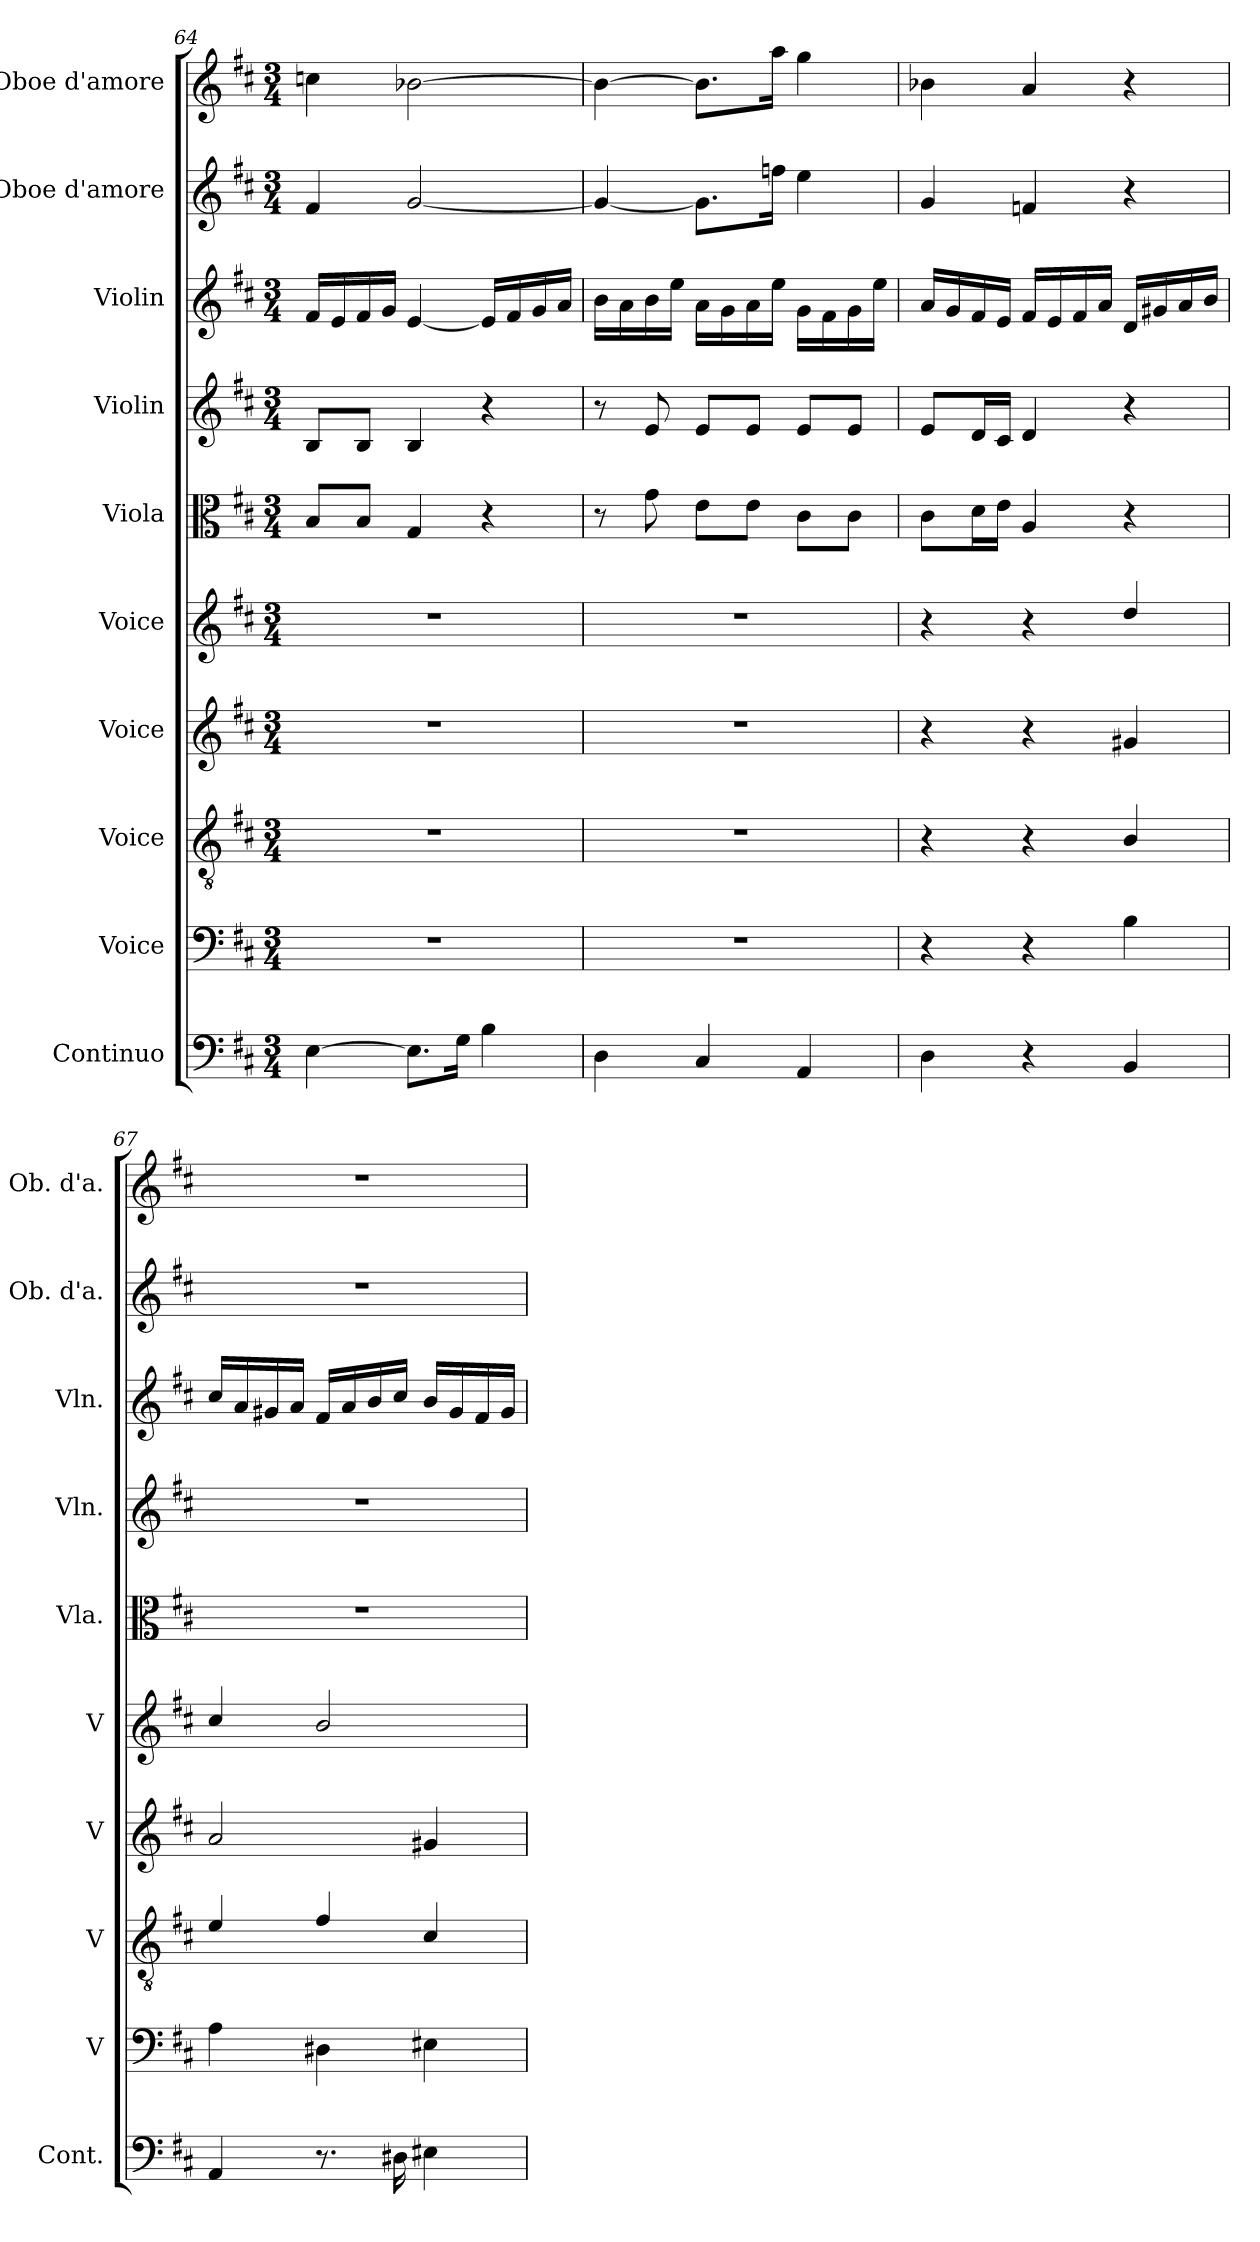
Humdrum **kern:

**kern	**kern	**kern	**kern	**kern	**kern	**kern	**kern	**kern	**kern
*part10	*part9	*part8	*part7	*part6	*part5	*part4	*part3	*part2	*part1
*staff10	*staff9	*staff8	*staff7	*staff6	*staff5	*staff4	*staff3	*staff2	*staff1
*I"Continuo	*I"Voice	*I"Voice	*I"Voice	*I"Voice	*I"Viola	*I"Violin	*I"Violin	*I"Oboe d'amore	*I"Oboe d'amore
*I'Cont.	*I'V	*I'V	*I'V	*I'V	*I'Vla.	*I'Vln.	*I'Vln.	*I'Ob. d'a.	*I'Ob. d'a.
*clefF4	*clefF4	*clefGv2	*clefG2	*clefG2	*clefC3	*clefG2	*clefG2	*clefG2	*clefG2
*ITrd7c12	*	*	*	*	*	*	*	*ITrd2c3	*ITrd2c3
*k[f#c#]	*k[f#c#]	*k[f#c#]	*k[f#c#]	*k[f#c#]	*k[f#c#]	*k[f#c#]	*k[f#c#]	*k[f#c#g#d#a#]	*k[f#c#g#d#a#]
*M3/4	*M3/4	*M3/4	*M3/4	*M3/4	*M3/4	*M3/4	*M3/4	*M3/4	*M3/4
=64	=64	=64	=64	=64	=64	=64	=64	=64	=64
[4EE\	2.r	2.r	2.r	2.r	8B/L	8B/L	16f#/LL	4d#/	4an\
.	.	.	.	.	.	.	16e/	.	.
.	.	.	.	.	8B/J	8B/J	16f#/	.	.
.	.	.	.	.	.	.	16g/JJ	.	.
8.EE\L]	.	.	.	.	4G/	4B/	[4e/	[2e/	[2gn\
16GG\Jk	.	.	.	.	.	.	.	.	.
4BB\	.	.	.	.	4r	4r	16e/LL]	.	.
.	.	.	.	.	.	.	16f#/	.	.
.	.	.	.	.	.	.	16g/	.	.
.	.	.	.	.	.	.	16a/JJ	.	.
!!LO:PB:g=z
=65	=65	=65	=65	=65	=65	=65	=65	=65	=65
4DD\	2.r	2.r	2.r	2.r	8r	8r	16b\LL	4e/_	4g\_
.	.	.	.	.	.	.	16a\	.	.
.	.	.	.	.	8g\	8e/	16b\	.	.
.	.	.	.	.	.	.	16ee\JJ	.	.
4CC#/	.	.	.	.	8e\L	8e/L	16a\LL	8.e\L]	8.g\L]
.	.	.	.	.	.	.	16g\	.	.
.	.	.	.	.	8e\J	8e/J	16a\	.	.
.	.	.	.	.	.	.	16ee\JJ	16ddn\Jk	16ff#\Jk
4AAA/	.	.	.	.	8c#\L	8e/L	16g\LL	4cc#\	4ee\
.	.	.	.	.	.	.	16f#\	.	.
.	.	.	.	.	8c#\J	8e/J	16g\	.	.
.	.	.	.	.	.	.	16ee\JJ	.	.
=66	=66	=66	=66	=66	=66	=66	=66	=66	=66
4DD\	4r	4r	4r	4r	8c#\L	8e/L	16a/LL	4e/	4gn\
.	.	.	.	.	.	.	16g/	.	.
.	.	.	.	.	16d\L	16d/L	16f#/	.	.
.	.	.	.	.	16e\JJ	16c#/JJ	16e/JJ	.	.
4r	4r	4r	4r	4r	4A/	4d/	16f#/LL	4dn/	4f#/
.	.	.	.	.	.	.	16e/	.	.
.	.	.	.	.	.	.	16f#/	.	.
.	.	.	.	.	.	.	16a/JJ	.	.
4BBB/	4B\	4B/	4g#X/	4dd/	4r	4r	16d/LL	4r	4r
.	.	.	.	.	.	.	16g#X/	.	.
.	.	.	.	.	.	.	16a/	.	.
.	.	.	.	.	.	.	16b/JJ	.	.
=67	=67	=67	=67	=67	=67	=67	=67	=67	=67
4AAA/	4A\	4e/	2a/	4cc#/	2.r	2.r	16cc#/LL	2.r	2.r
.	.	.	.	.	.	.	16a/	.	.
.	.	.	.	.	.	.	16g#X/	.	.
.	.	.	.	.	.	.	16a/JJ	.	.
8.r	4D#X\	4f#/	.	2b/	.	.	16f#/LL	.	.
.	.	.	.	.	.	.	16a/	.	.
.	.	.	.	.	.	.	16b/	.	.
16DD#X\	.	.	.	.	.	.	16cc#/JJ	.	.
4EE#X\	4E#X\	4c#/	4g#X/	.	.	.	16b/LL	.	.
.	.	.	.	.	.	.	16g#/	.	.
.	.	.	.	.	.	.	16f#/	.	.
.	.	.	.	.	.	.	16g#/JJ	.	.
=	=	=	=	=	=	=	=	=	=
*-	*-	*-	*-	*-	*-	*-	*-	*-	*-
